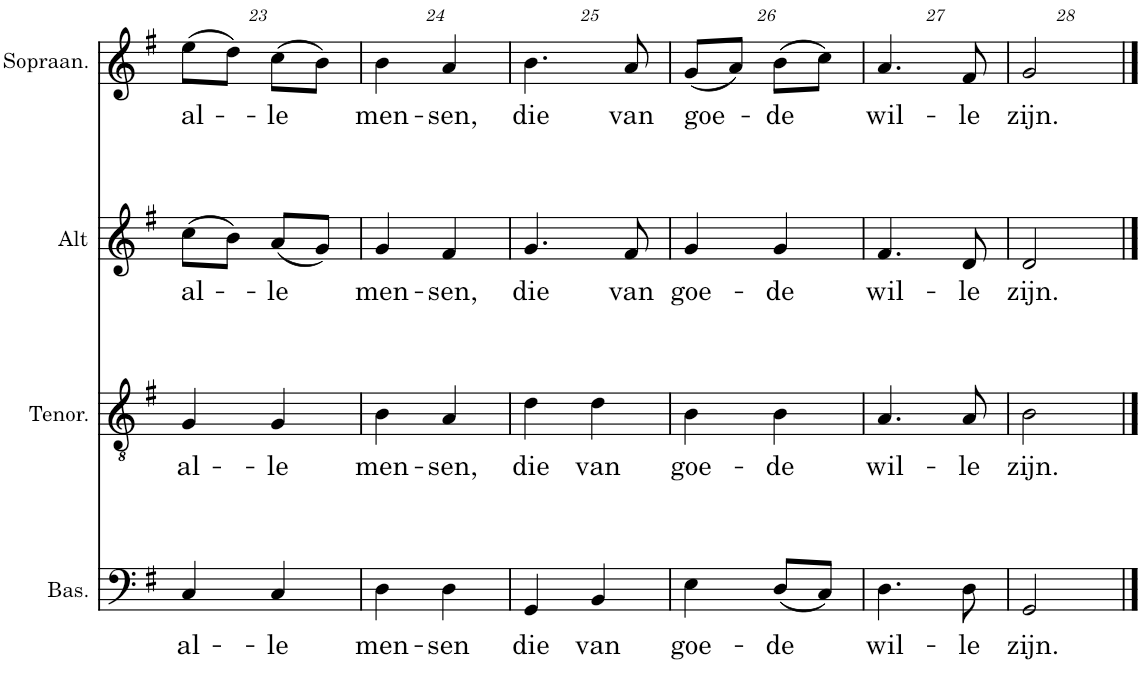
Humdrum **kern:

**kern	**text	**kern	**text	**kern	**text	**kern	**text
*part4	*part4	*part3	*part3	*part2	*part2	*part1	*part1
*staff4	*staff4	*staff3	*staff3	*staff2	*staff2	*staff1	*staff1
*I"Bas	*	*I"Tenor	*	*I"Alt	*	*I"Sopraan.	*
*I'Bas.	*	*I'Tenor.	*	*I'Alt	*	*I'Sopraan.	*
!!LO:PB:g=z
*clefF4	*	*clefGv2	*	*clefG2	*	*clefG2	*
*k[f#]	*	*k[f#]	*	*k[f#]	*	*k[f#]	*
*M2/4	*	*M2/4	*	*M2/4	*	*M2/4	*
=23	=23	=23	=23	=23	=23	=23	=23
!	!LO:LY:b	!	!LO:LY:b	!	!LO:LY:b	!	!LO:LY:b
4C/	al-	4G/	al-	(8cc\L	al-	(8ee\L	al-
.	.	.	.	8b\J)	.	8dd\J)	.
!	!LO:LY:b	!	!LO:LY:b	!	!LO:LY:b	!	!LO:LY:b
4C/	-le	4G/	-le	(8a/L	-le	(8cc\L	-le
.	.	.	.	8g/J)	.	8b\J)	.
=24	=24	=24	=24	=24	=24	=24	=24
!	!LO:LY:b	!	!LO:LY:b	!	!LO:LY:b	!	!LO:LY:b
4D\	men-	4B\	men-	4g/	men-	4b\	men-
!	!LO:LY:b	!	!LO:LY:b	!	!LO:LY:b	!	!LO:LY:b
4D\	-sen	4A/	-sen,	4f#/	-sen,	4a/	-sen,
=25	=25	=25	=25	=25	=25	=25	=25
!	!LO:LY:b	!	!LO:LY:b	!	!LO:LY:b	!	!LO:LY:b
4GG/	die	4d\	die	4.g/	die	4.b\	die
!	!LO:LY:b	!	!LO:LY:b	!	!	!	!
4BB/	van	4d\	van	.	.	.	.
!	!	!	!	!	!LO:LY:b	!	!LO:LY:b
.	.	.	.	8f#/	van	8a/	van
=26	=26	=26	=26	=26	=26	=26	=26
!	!LO:LY:b	!	!LO:LY:b	!	!LO:LY:b	!	!LO:LY:b
4E\	goe-	4B\	goe-	4g/	goe-	(8g/L	goe-
.	.	.	.	.	.	8a/J)	.
!	!LO:LY:b	!	!LO:LY:b	!	!LO:LY:b	!	!LO:LY:b
(8D/L	-de	4B\	-de	4g/	-de	(8b\L	-de
8C/J)	.	.	.	.	.	8cc\J)	.
=27	=27	=27	=27	=27	=27	=27	=27
!	!LO:LY:b	!	!LO:LY:b	!	!LO:LY:b	!	!LO:LY:b
4.D\	wil-	4.A/	wil-	4.f#/	wil-	4.a/	wil-
!	!LO:LY:b	!	!LO:LY:b	!	!LO:LY:b	!	!LO:LY:b
8D\	-le	8A/	-le	8d/	-le	8f#/	-le
=28	=28	=28	=28	=28	=28	=28	=28
!	!LO:LY:b	!	!LO:LY:b	!	!LO:LY:b	!	!LO:LY:b
2GG/	zijn.	2B\	zijn.	2d/	zijn.	2g/	zijn.
==	==	==	==	==	==	==	==
*-	*-	*-	*-	*-	*-	*-	*-
